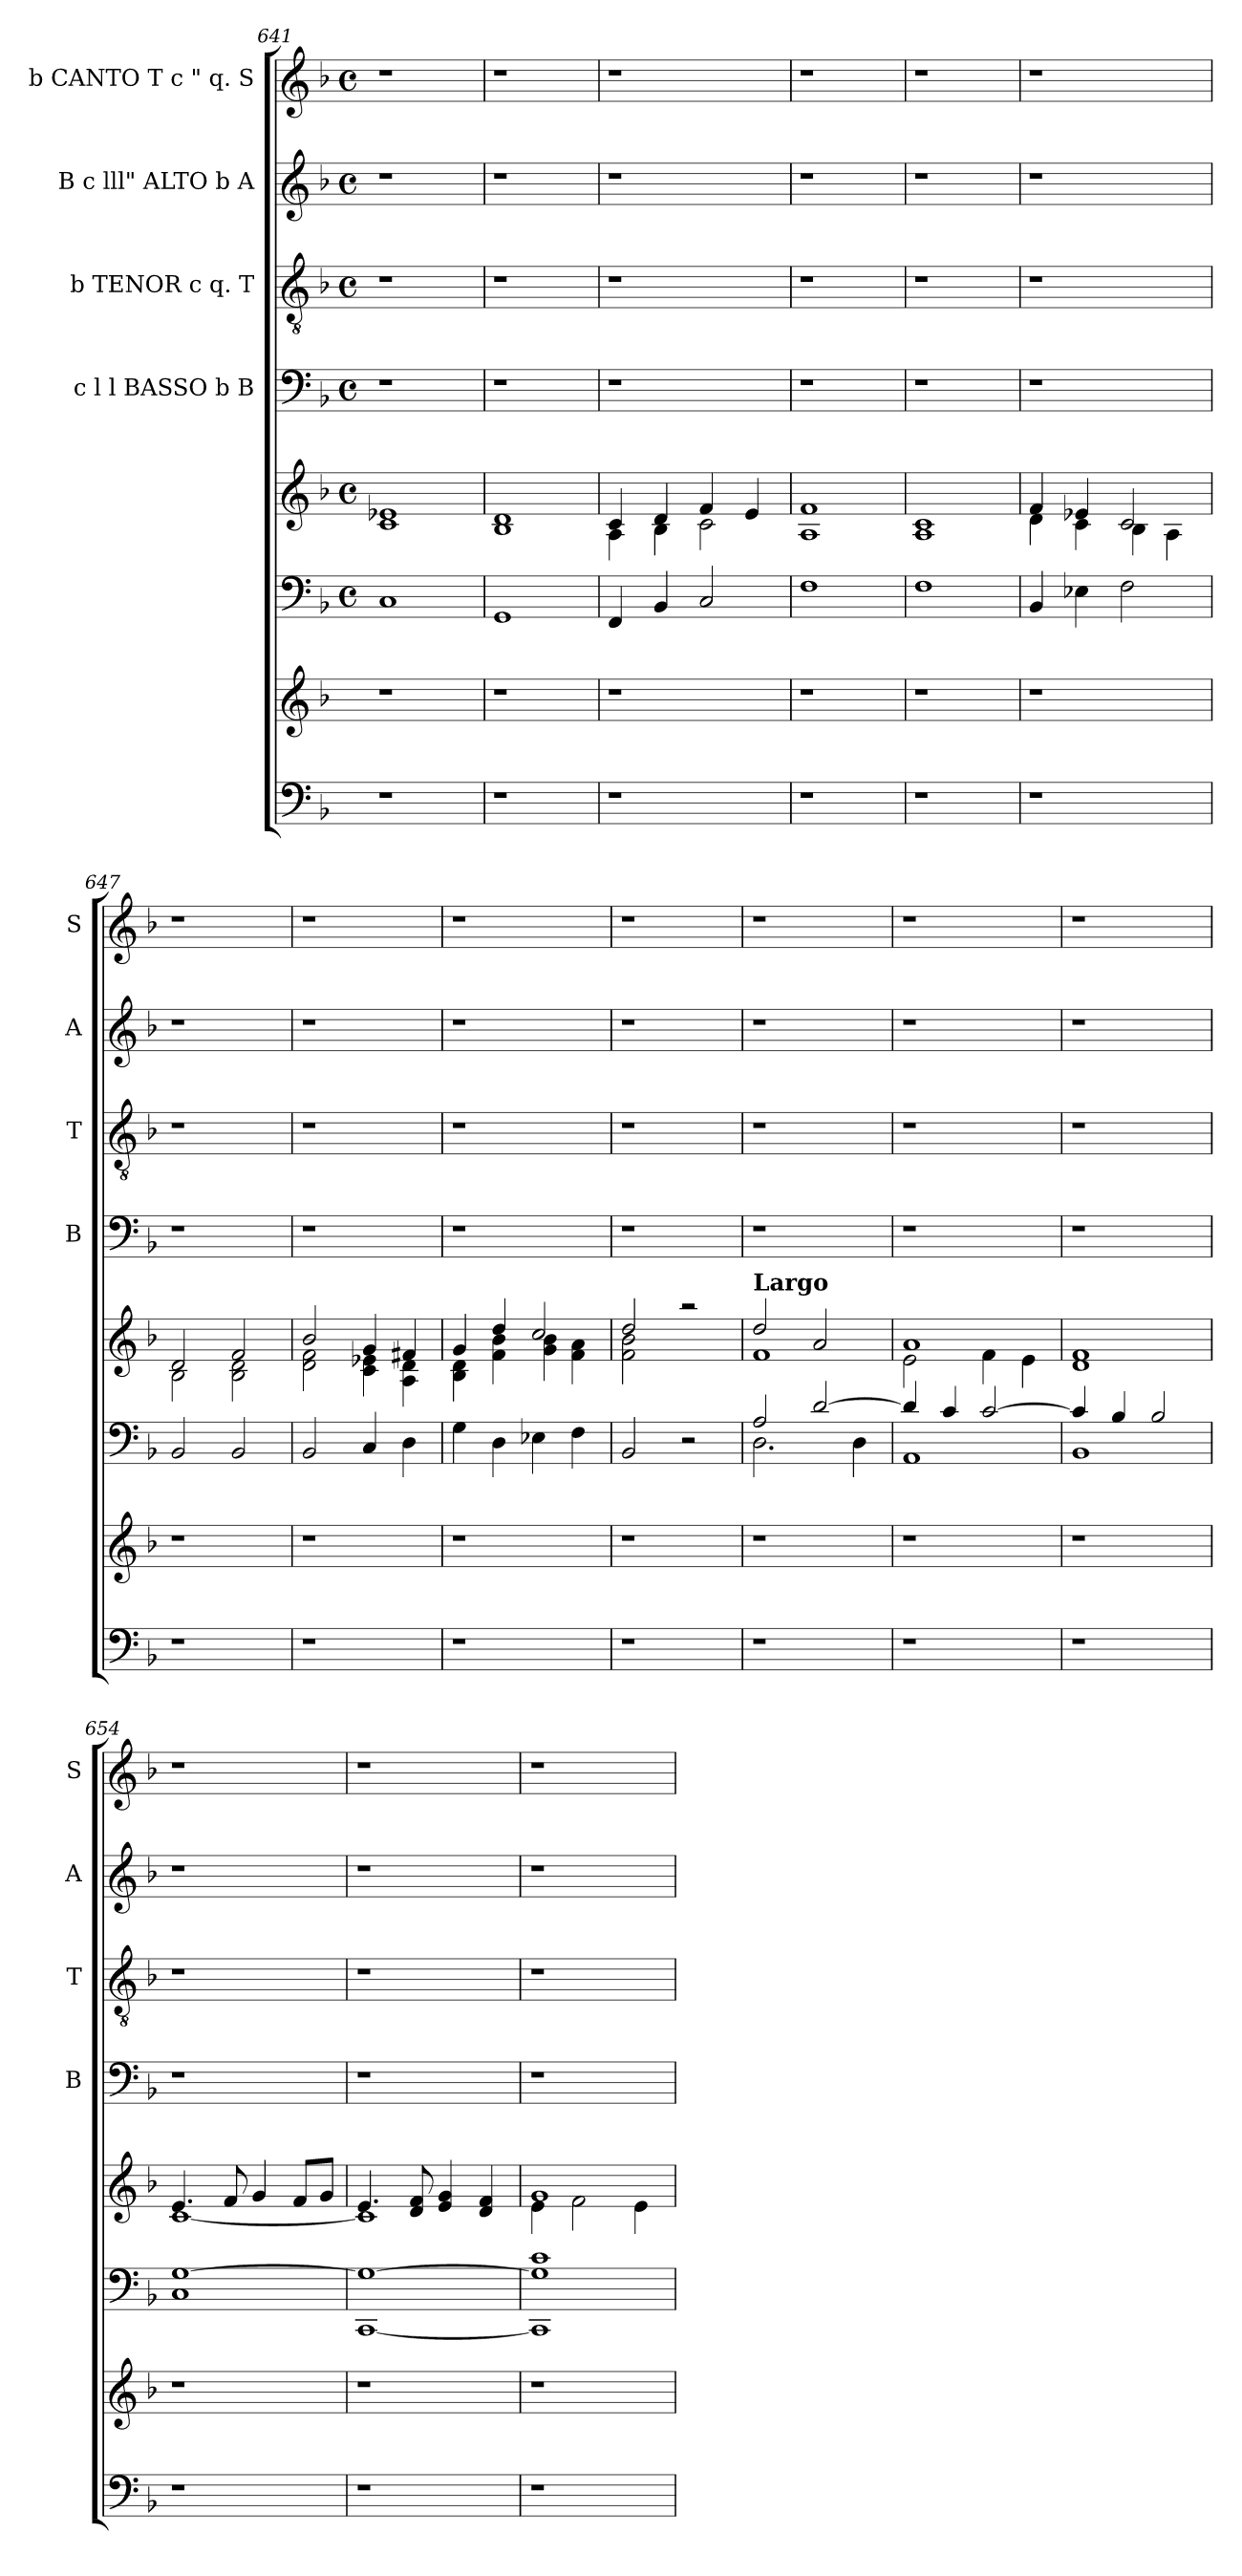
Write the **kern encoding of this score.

**kern	**kern	**kern	**kern	**kern	**kern	**kern	**kern
*part7	*part7	*part6	*part5	*part4	*part3	*part2	*part1
*staff8	*staff7	*staff6	*staff5	*staff4	*staff3	*staff2	*staff1
*	*	*	*	*I"c l l BASSO b B	*I"b TENOR c q. T	*I"B c lll" ALTO b A	*I"b CANTO T c " q. S
*	*	*	*	*I'B	*I'T	*I'A	*I'S
*clefF4	*clefG2	*clefF4	*clefG2	*clefF4	*clefGv2	*clefG2	*clefG2
*k[b-]	*k[b-]	*k[b-]	*k[b-]	*k[b-]	*k[b-]	*k[b-]	*k[b-]
*F:	*F:	*F:	*F:	*F:	*F:	*F:	*F:
*	*	*M4/4	*M4/4	*M4/4	*M4/4	*M4/4	*M4/4
*	*	*met(c)	*met(c)	*met(c)	*met(c)	*met(c)	*met(c)
=641	=641	=641	=641	=641	=641	=641	=641
1r	1r	1C	1c 1e-X	1r	1r	1r	1r
=642	=642	=642	=642	=642	=642	=642	=642
1r	1r	1GG	1B- 1d	1r	1r	1r	1r
=643	=643	=643	=643	=643	=643	=643	=643
*	*	*	*^	*	*	*	*
1r	1r	4FF/	4c/	4A\	1r	1r	1r	1r
.	.	4BB-/	4d/	4B-\	.	.	.	.
.	.	2C/	4f/	2c\	.	.	.	.
.	.	.	4e/	.	.	.	.	.
*	*	*	*v	*v	*	*	*	*
=644	=644	=644	=644	=644	=644	=644	=644
1r	1r	1F	1A 1f	1r	1r	1r	1r
!!LO:LB:g=z
=645	=645	=645	=645	=645	=645	=645	=645
1r	1r	1F	1A 1c	1r	1r	1r	1r
=646	=646	=646	=646	=646	=646	=646	=646
*	*	*	*^	*	*	*	*
1r	1r	4BB-/	4f/	4d\	1r	1r	1r	1r
.	.	4E-X\	4e-X/	4c\	.	.	.	.
.	.	2F\	2c/	4B-\	.	.	.	.
.	.	.	.	4A\	.	.	.	.
=647	=647	=647	=647	=647	=647	=647	=647	=647
1r	1r	2BB-/	2d/	2B-\	1r	1r	1r	1r
.	.	2BB-/	2f/	2B-\ 2d\	.	.	.	.
=648	=648	=648	=648	=648	=648	=648	=648	=648
1r	1r	2BB-/	2b-/	2d\ 2f\	1r	1r	1r	1r
.	.	4C/	4g/	4c\ 4e-X\	.	.	.	.
.	.	4D\	4f#X/	4A\ 4d\	.	.	.	.
=649	=649	=649	=649	=649	=649	=649	=649	=649
1r	1r	4G\	4g/	4B-\ 4d\	1r	1r	1r	1r
.	.	4D\	4dd/	4f\ 4b-\	.	.	.	.
.	.	4E-X\	2cc/	4g\ 4b-\	.	.	.	.
.	.	4F\	.	4f\ 4a\	.	.	.	.
=650	=650	=650	=650	=650	=650	=650	=650	=650
1r	1r	2BB-/	2dd/	2f\ 2b-\	1r	1r	1r	1r
.	.	2r	2raa	2ryy	.	.	.	.
!!LO:LB:g=z
=651	=651	=651	=651	=651	=651	=651	=651	=651
*	*	*^	*	*	*	*	*	*
!	!	!	!	!LO:TX:a:B:t=Largo	!	!	!	!	!
1r	1r	2A/	2.D\	2dd/	1f	1r	1r	1r	1r
.	.	[>2d/	.	2a/	.	.	.	.	.
.	.	.	4D\	.	.	.	.	.	.
=652	=652	=652	=652	=652	=652	=652	=652	=652	=652
1r	1r	4d/]	1AA	1a	2e\	1r	1r	1r	1r
.	.	4c/	.	.	.	.	.	.	.
.	.	[>2c/	.	.	4f\	.	.	.	.
.	.	.	.	.	4e\	.	.	.	.
*	*	*	*	*v	*v	*	*	*	*
=653	=653	=653	=653	=653	=653	=653	=653	=653
1r	1r	4c/]	1BB-	1d 1f	1r	1r	1r	1r
.	.	4B-/	.	.	.	.	.	.
.	.	2B-/	.	.	.	.	.	.
*	*	*v	*v	*	*	*	*	*
=654	=654	=654	=654	=654	=654	=654	=654
*	*	*	*^	*	*	*	*
1r	1r	1C [>1G	4.e/	[<1c	1r	1r	1r	1r
.	.	.	8f/	.	.	.	.	.
.	.	.	4g/	.	.	.	.	.
.	.	.	8f/L	.	.	.	.	.
.	.	.	8g/J	.	.	.	.	.
=655	=655	=655	=655	=655	=655	=655	=655	=655
1r	1r	[<1CC 1G_	4.e/	1c]	1r	1r	1r	1r
.	.	.	8d/ 8f/	.	.	.	.	.
.	.	.	4e/ 4g/	.	.	.	.	.
.	.	.	4d/ 4f/	.	.	.	.	.
=656	=656	=656	=656	=656	=656	=656	=656	=656
1r	1r	1CC] 1G] 1c	1g	4e\	1r	1r	1r	1r
.	.	.	.	2f\	.	.	.	.
.	.	.	.	4e\	.	.	.	.
*	*	*	*v	*v	*	*	*	*
=	=	=	=	=	=	=	=
*-	*-	*-	*-	*-	*-	*-	*-
